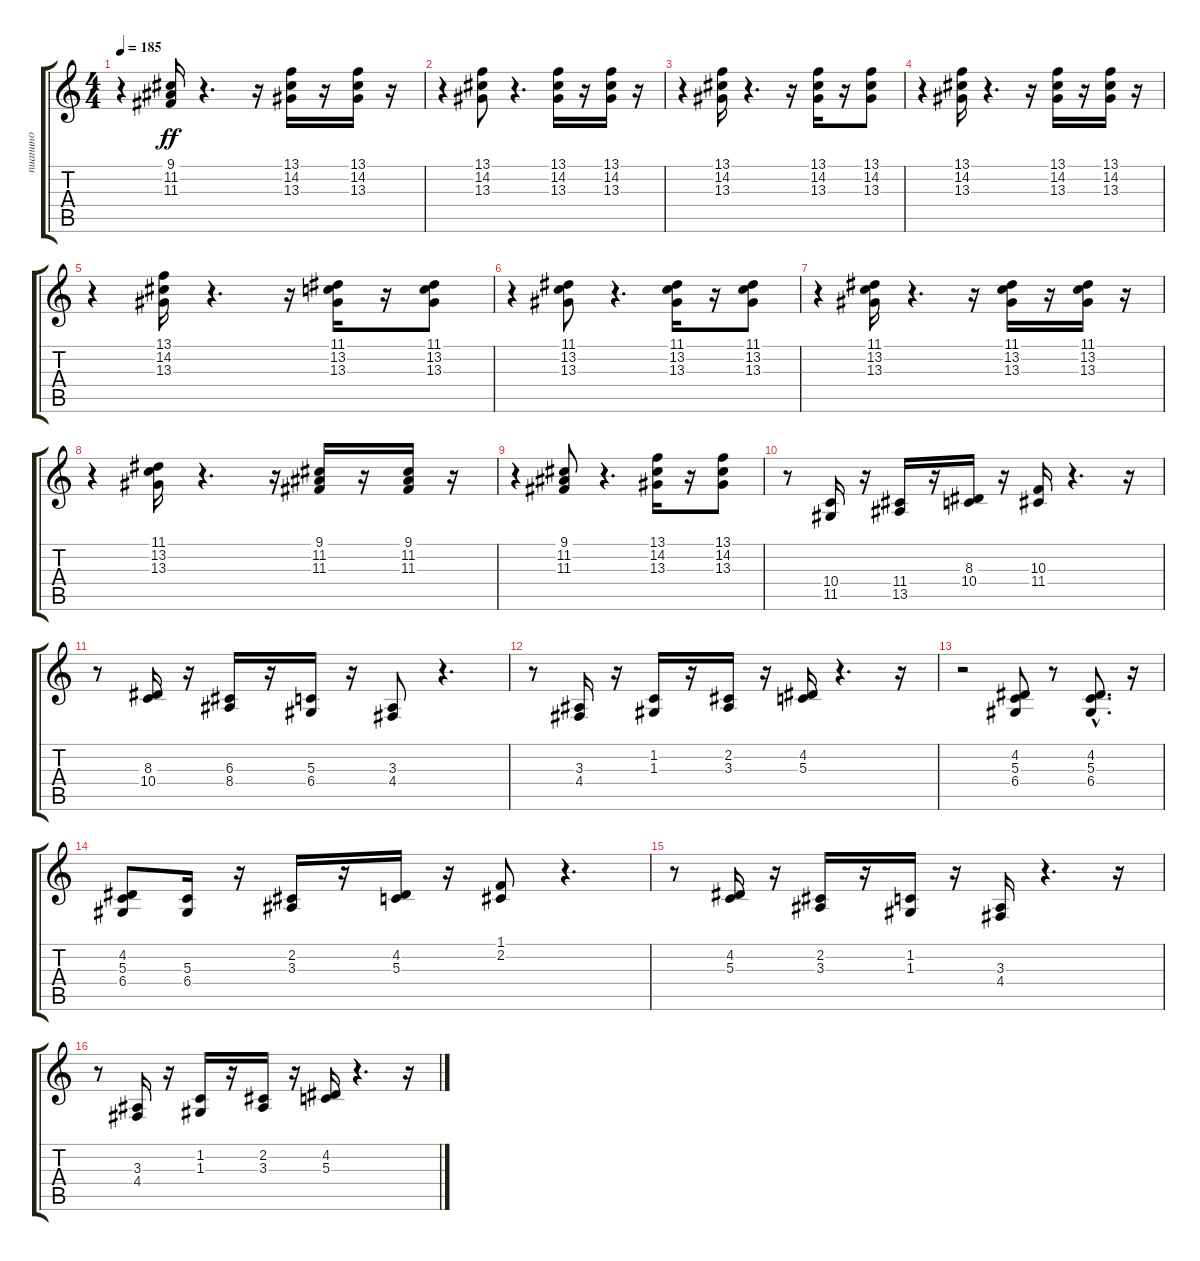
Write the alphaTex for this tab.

\track ("пианино" "пианино") {instrument acousticgrandpiano}
\staff {score tabs}
\tuning (E4 B3 G3 D3 A2 E2) {hide}
\ts (4 4)
\tempo 185
\clef g2
\ks c
r.4{dy ff} (9.1 11.2 11.3).16 r.4{d} r.16 (13.1 14.2 13.3).16 r.16 (13.1 14.2 13.3).16 r.16 |
r.4 (13.1 14.2 13.3).8 r.4{d} (13.1 14.2 13.3).16 r.16 (13.1 14.2 13.3).16 r.16 |
r.4 (13.1 14.2 13.3).16 r.4{d} r.16 (13.1 14.2 13.3).16 r.16 (13.1 14.2 13.3).8 |
r.4 (13.1 14.2 13.3).16 r.4{d} r.16 (13.1 14.2 13.3).16 r.16 (13.1 14.2 13.3).16 r.16 |
r.4 (13.1 14.2 13.3).16 r.4{d} r.16 (11.1 13.2 13.3).16 r.16 (11.1 13.2 13.3).8 |
r.4 (11.1 13.2 13.3).8 r.4{d} (11.1 13.2 13.3).16 r.16 (11.1 13.2 13.3).8 |
r.4 (11.1 13.2 13.3).16 r.4{d} r.16 (11.1 13.2 13.3).16 r.16 (11.1 13.2 13.3).16 r.16 |
r.4 (11.1 13.2 13.3).16 r.4{d} r.16 (9.1 11.2 11.3).16 r.16 (9.1 11.2 11.3).16 r.16 |
r.4 (9.1 11.2 11.3).8 r.4{d} (13.1 14.2 13.3).16 r.16 (13.1 14.2 13.3).8 |
r.8 (10.4 11.5).16 r.16 (11.4 13.5).16 r.16 (8.3 10.4).16 r.16 (10.3 11.4).16 r.4{d} r.16 |
r.8 (8.3 10.4).16 r.16 (6.3 8.4).16 r.16 (5.3 6.4).16 r.16 (3.3 4.4).8 r.4{d} |
r.8 (3.3 4.4).16 r.16 (1.2 1.3).16 r.16 (2.2 3.3).16 r.16 (4.2 5.3).16 r.4{d} r.16 |
r.2 (4.2 5.3 6.4).8 r.8 (4.2{hac} 5.3{hac} 6.4).8{d} r.16 |
(4.2 5.3 6.4).8 (5.3 6.4).16 r.16 (2.2 3.3).16 r.16 (4.2 5.3).16 r.16 (1.1 2.2).8 r.4{d} |
r.8 (4.2 5.3).16 r.16 (2.2 3.3).16 r.16 (1.2 1.3).16 r.16 (3.3 4.4).16 r.4{d} r.16 |
r.8 (3.3 4.4).16 r.16 (1.2 1.3).16 r.16 (2.2 3.3).16 r.16 (4.2 5.3).16 r.4{d} r.16
